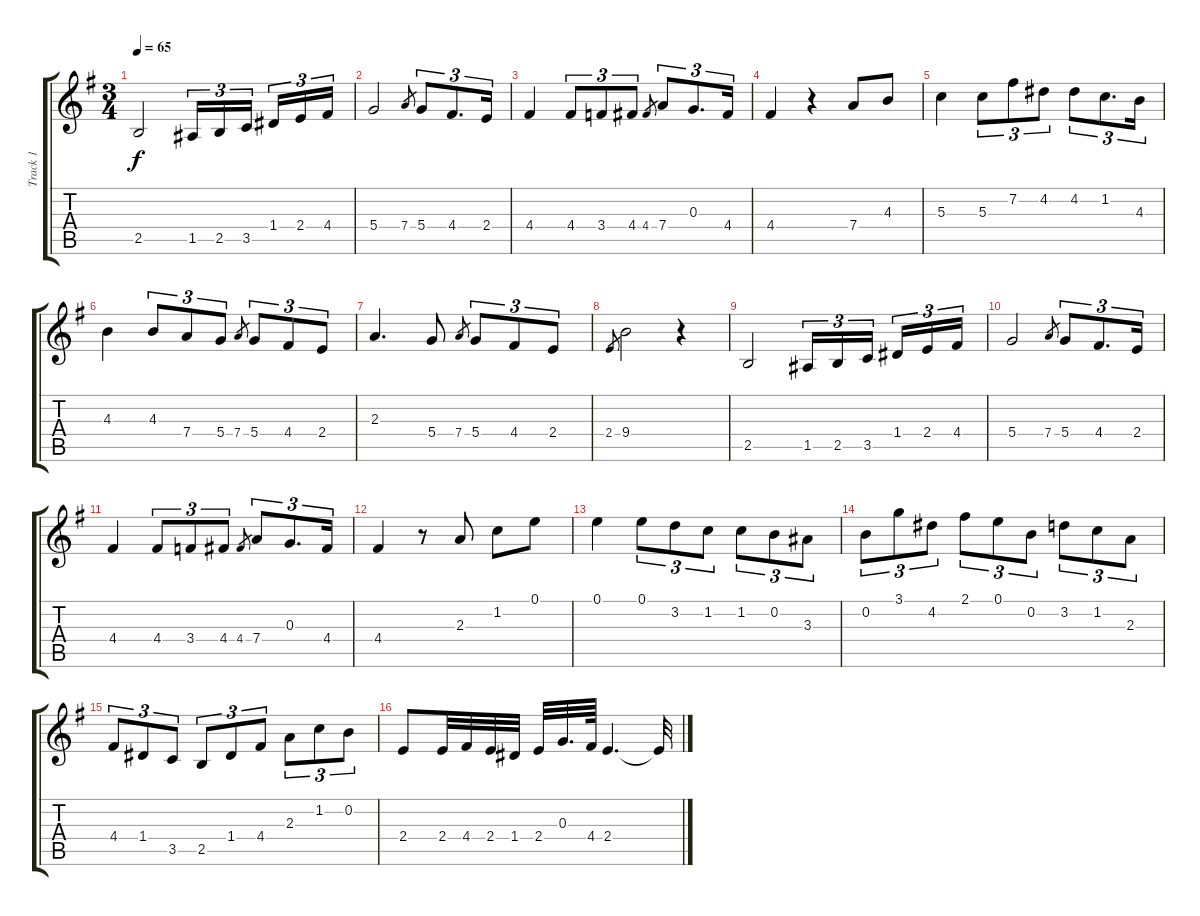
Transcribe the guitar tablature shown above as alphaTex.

\track ("Track 1" "Track 1") {instrument acousticguitarsteel}
\staff {score tabs}
\tuning (E4 B3 G3 D3 A2 E2) {hide}
\ts (3 4)
\tempo 65
\clef g2
\ks eminor
2.5.2{dy f instrument acousticguitarsteel} 1.5.16{tu (3 2)} 2.5.16{tu (3 2)} 3.5.16{tu (3 2) beam splitsecondary} 1.4.16{tu (3 2)} 2.4.16{tu (3 2)} 4.4.16{tu (3 2)} |
5.4.2 7.4.8{gr} 5.4.8{tu (3 2)} 4.4.8{d tu (3 2)} 2.4.16{tu (3 2)} |
4.4.4 4.4.8{tu (3 2)} 3.4.8{tu (3 2)} 4.4.8{tu (3 2)} 4.4.8{gr} 7.4.8{tu (3 2)} 0.3.8{d tu (3 2)} 4.4.16{tu (3 2)} |
4.4.4 r.4 7.4.8 4.3.8 |
5.3.4 5.3.8{tu (3 2)} 7.2.8{tu (3 2)} 4.2.8{tu (3 2)} 4.2.8{tu (3 2)} 1.2.8{d tu (3 2)} 4.3.16{tu (3 2)} |
4.3.4 4.3.8{tu (3 2)} 7.4.8{tu (3 2)} 5.4.8{tu (3 2)} 7.4.8{gr} 5.4.8{tu (3 2)} 4.4.8{tu (3 2)} 2.4.8{tu (3 2)} |
2.3.4{d} 5.4.8 7.4.8{gr} 5.4.8{tu (3 2)} 4.4.8{tu (3 2)} 2.4.8{tu (3 2)} |
2.4.8{gr} 9.4.2 r.4 |
2.5.2 1.5.16{tu (3 2)} 2.5.16{tu (3 2)} 3.5.16{tu (3 2) beam splitsecondary} 1.4.16{tu (3 2)} 2.4.16{tu (3 2)} 4.4.16{tu (3 2)} |
5.4.2 7.4.8{gr} 5.4.8{tu (3 2)} 4.4.8{d tu (3 2)} 2.4.16{tu (3 2)} |
4.4.4 4.4.8{tu (3 2)} 3.4.8{tu (3 2)} 4.4.8{tu (3 2)} 4.4.8{gr} 7.4.8{tu (3 2)} 0.3.8{d tu (3 2)} 4.4.16{tu (3 2)} |
4.4.4 r.8 2.3.8 1.2.8 0.1.8 |
0.1.4 0.1.8{tu (3 2)} 3.2.8{tu (3 2)} 1.2.8{tu (3 2)} 1.2.8{tu (3 2)} 0.2.8{tu (3 2)} 3.3.8{tu (3 2)} |
0.2.8{tu (3 2)} 3.1.8{tu (3 2)} 4.2.8{tu (3 2)} 2.1.8{tu (3 2)} 0.1.8{tu (3 2)} 0.2.8{tu (3 2)} 3.2.8{tu (3 2)} 1.2.8{tu (3 2)} 2.3.8{tu (3 2)} |
4.4.8{tu (3 2)} 1.4.8{tu (3 2)} 3.5.8{tu (3 2)} 2.5.8{tu (3 2)} 1.4.8{tu (3 2)} 4.4.8{tu (3 2)} 2.3.8{tu (3 2)} 1.2.8{tu (3 2)} 0.2.8{tu (3 2)} |
2.4.8 2.4.32 4.4.32 2.4.32 1.4.32 2.4.32 0.3.32{d} 4.4.64 2.4.4{d} 2.4{t}.32
